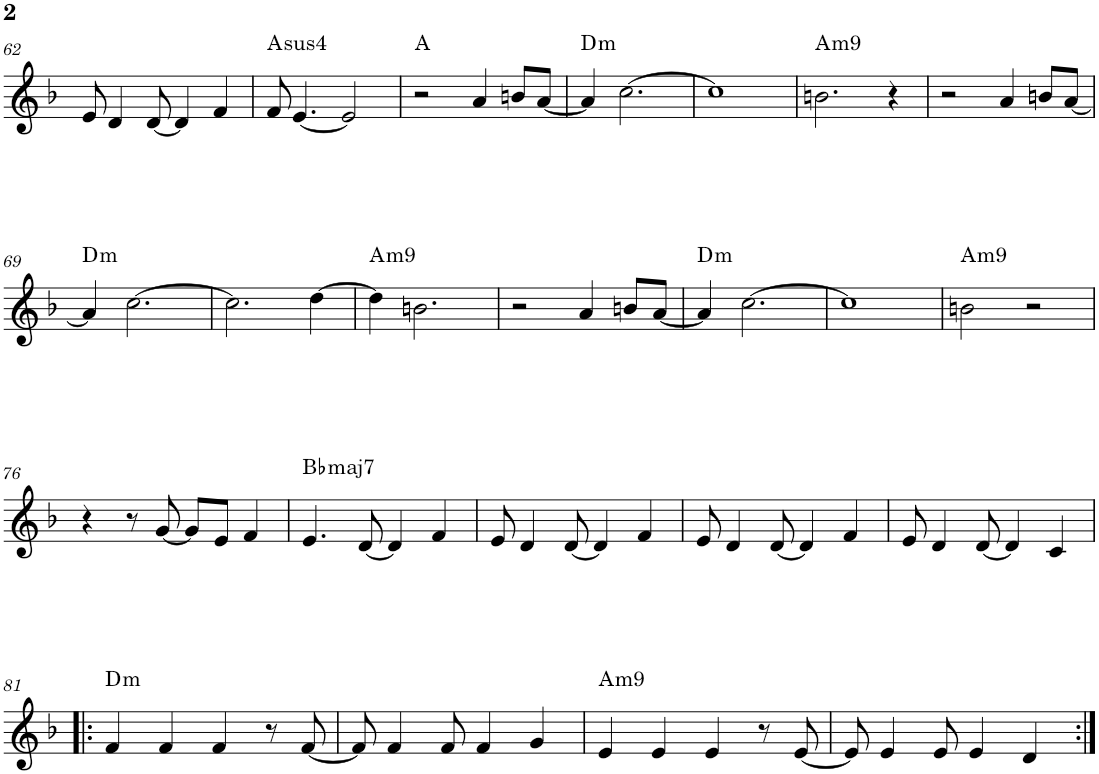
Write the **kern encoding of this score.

**kern	**harte
*part1	*part1
*staff1	*
*I"P1	*
!!LO:PB:g=z
*clefG2	*
*k[b-]	*
*M4/4	*
=62	=62
8e/	.
4d/	.
[8d/	.
4d/]	.
4f/	.
=63	=63
!	!LO:H:kt=4
8f/	A:sus4
[4.e/	.
2e/]	.
=64	=64
2r	A:maj
4a/	.
8bn/L	.
[8a/J	.
=65	=65
!	!LO:H:kt=m
4a/]	D:min
[2.cc\	.
=66	=66
1cc]	.
=67	=67
!	!LO:H:kt=m9
2.bn\	A:min9
4r	.
=68	=68
2r	.
4a/	.
8bn/L	.
[8a/J	.
!!LO:LB:g=z
=69	=69
!	!LO:H:kt=m
4a/]	D:min
[2.cc\	.
=70	=70
2.cc\]	.
[4dd\	.
=71	=71
!	!LO:H:kt=m9
4dd\]	A:min9
2.bn\	.
=72	=72
2r	.
4a/	.
8bn/L	.
[8a/J	.
=73	=73
!	!LO:H:kt=m
4a/]	D:min
[2.cc\	.
=74	=74
1cc]	.
=75	=75
!	!LO:H:kt=m9
2bn\	A:min9
2r	.
!!LO:LB:g=z
=76	=76
4r	.
8r	.
[8g/	.
8g/L]	.
8e/J	.
4f/	.
=77	=77
!	!LO:H:kt=maj7
4.e/	Bb:maj7
[8d/	.
4d/]	.
4f/	.
=78	=78
8e/	.
4d/	.
[8d/	.
4d/]	.
4f/	.
=79	=79
8e/	.
4d/	.
[8d/	.
4d/]	.
4f/	.
=80	=80
8e/	.
4d/	.
[8d/	.
4d/]	.
4c/	.
!!LO:LB:g=z
=81!|:	=81!|:
!	!LO:H:kt=m
4f/	D:min
4f/	.
4f/	.
8r	.
[8f/	.
=82	=82
8f/]	.
4f/	.
8f/	.
4f/	.
4g/	.
=83	=83
!	!LO:H:kt=m9
4e/	A:min9
4e/	.
4e/	.
8r	.
[8e/	.
=84	=84
8e/]	.
4e/	.
8e/	.
4e/	.
4d/	.
=:|!	=:|!
*-	*-
